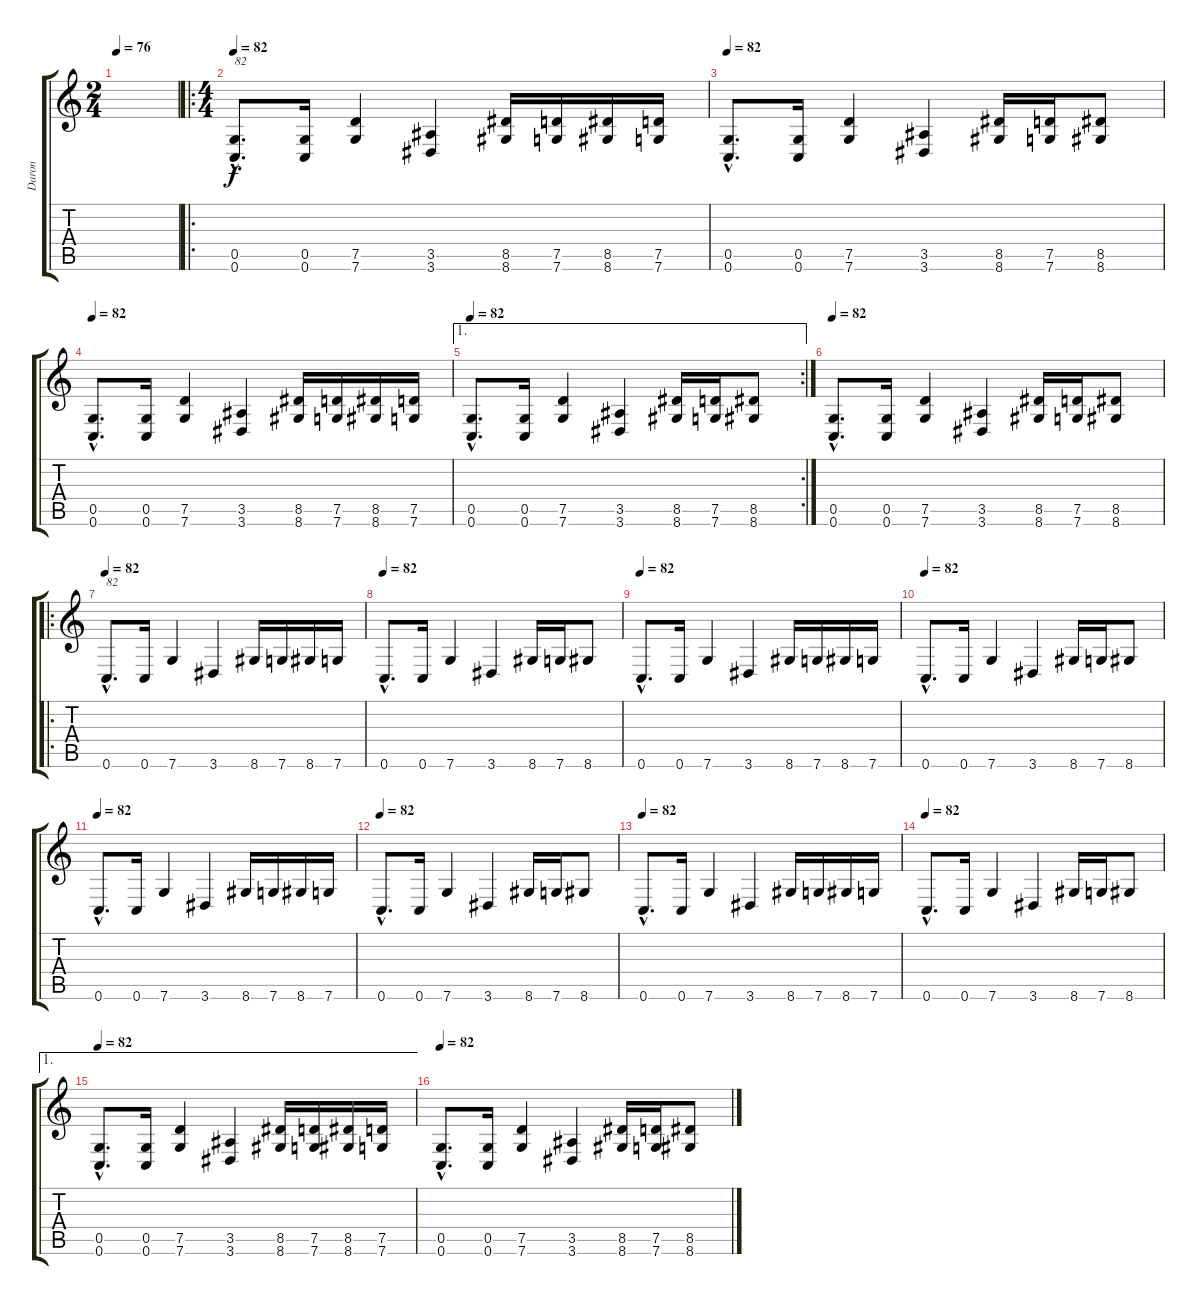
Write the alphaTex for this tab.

\track ("Daron" "Daron") {instrument overdrivenguitar}
\staff {score tabs}
\tuning (D4 A3 F3 C3 G2 C2) {hide}
\ts (2 4)
\tempo 76
\clef g2
\ks c
|
\ro
\ts (4 4)
\tempo 82
(0.5{hac} 0.6{hac}).8{d txt "82"} (0.5 0.6).16 (7.5 7.6).4 (3.5 3.6).4 (8.5 8.6).16 (7.5 7.6).16 (8.5 8.6).16 (7.5 7.6).16 |
\tempo 82
(0.5{hac} 0.6{hac}).8{d} (0.5 0.6).16 (7.5 7.6).4 (3.5 3.6).4 (8.5 8.6).16 (7.5 7.6).16 (8.5 8.6).8 |
\tempo 82
(0.5{hac} 0.6{hac}).8{d} (0.5 0.6).16 (7.5 7.6).4 (3.5 3.6).4 (8.5 8.6).16 (7.5 7.6).16 (8.5 8.6).16 (7.5 7.6).16 |
\ae 1
\rc 2
\tempo 82
(0.5{hac} 0.6{hac}).8{d} (0.5 0.6).16 (7.5 7.6).4 (3.5 3.6).4 (8.5 8.6).16 (7.5 7.6).16 (8.5 8.6).8 |
\tempo 82
(0.5{hac} 0.6{hac}).8{d} (0.5 0.6).16 (7.5 7.6).4 (3.5 3.6).4 (8.5 8.6).16 (7.5 7.6).16 (8.5 8.6).8 |
\ro
\tempo 82
0.6{hac}.8{d txt "82"} 0.6.16 7.6.4 3.6.4 8.6.16 7.6.16 8.6.16 7.6.16 |
\tempo 82
0.6{hac}.8{d} 0.6.16 7.6.4 3.6.4 8.6.16 7.6.16 8.6.8 |
\tempo 82
0.6{hac}.8{d} 0.6.16 7.6.4 3.6.4 8.6.16 7.6.16 8.6.16 7.6.16 |
\tempo 82
0.6{hac}.8{d} 0.6.16 7.6.4 3.6.4 8.6.16 7.6.16 8.6.8 |
\tempo 82
0.6{hac}.8{d} 0.6.16 7.6.4 3.6.4 8.6.16 7.6.16 8.6.16 7.6.16 |
\tempo 82
0.6{hac}.8{d} 0.6.16 7.6.4 3.6.4 8.6.16 7.6.16 8.6.8 |
\tempo 82
0.6{hac}.8{d} 0.6.16 7.6.4 3.6.4 8.6.16 7.6.16 8.6.16 7.6.16 |
\tempo 82
0.6{hac}.8{d} 0.6.16 7.6.4 3.6.4 8.6.16 7.6.16 8.6.8 |
\ae 1
\tempo 82
(0.5{hac} 0.6{hac}).8{d} (0.5 0.6).16 (7.5 7.6).4 (3.5 3.6).4 (8.5 8.6).16 (7.5 7.6).16 (8.5 8.6).16 (7.5 7.6).16 |
\tempo 82
(0.5{hac} 0.6{hac}).8{d} (0.5 0.6).16 (7.5 7.6).4 (3.5 3.6).4 (8.5 8.6).16 (7.5 7.6).16 (8.5 8.6).8
